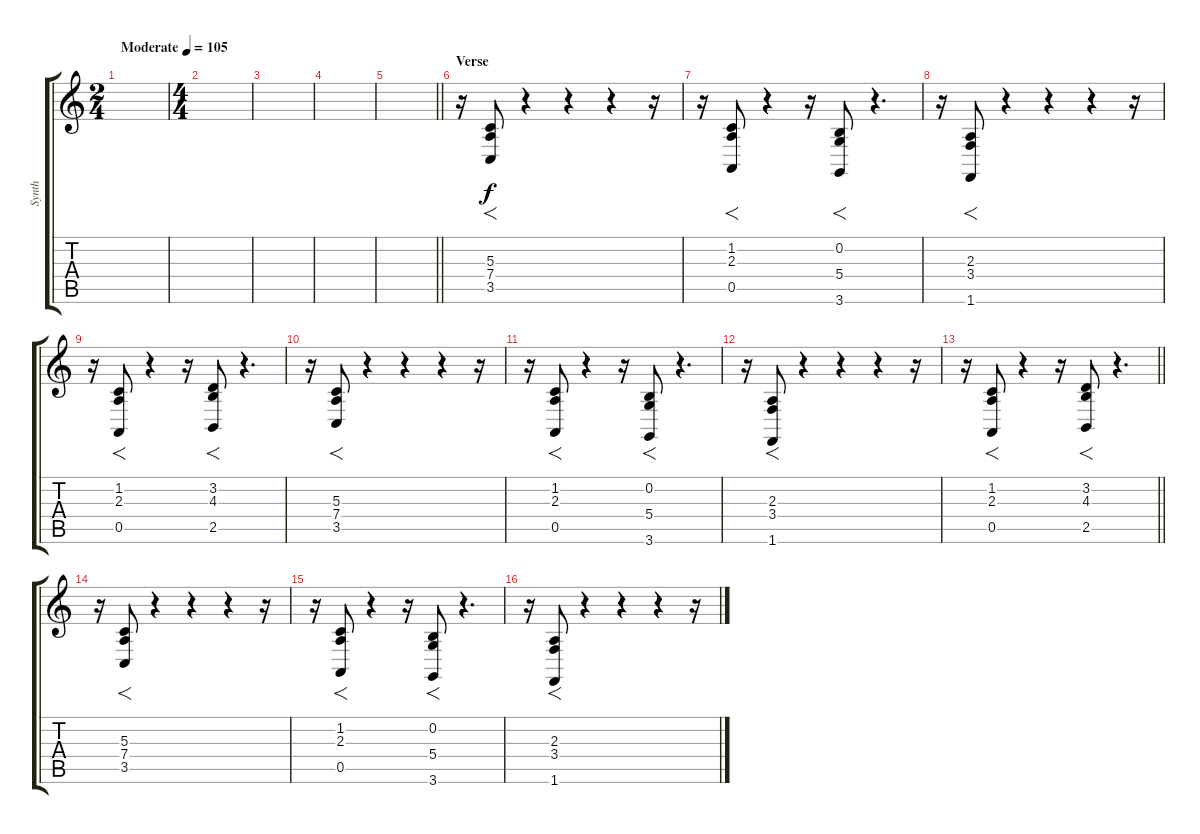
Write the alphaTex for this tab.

\track ("Synth" "Synth") {instrument fx4atmosphere}
\staff {score tabs}
\tuning (E4 B3 G3 D3 A2 E2) {hide}
\ts (2 4)
\tempo (105 "Moderate")
\clef g2
\ks c
|
\ts (4 4)
|
|
|
\barLineRight lightlight
|
\section ("" "Verse")
r.16 (5.3 7.4 3.5).8{f} r.4 r.4 r.4 r.16 |
r.16 (1.2 2.3 0.5).8{f} r.4 r.16 (0.2 5.4 3.6).8{f} r.4{d} |
r.16 (2.3 3.4 1.6).8{f} r.4 r.4 r.4 r.16 |
r.16 (1.2 2.3 0.5).8{f} r.4 r.16 (3.2 4.3 2.5).8{f} r.4{d} |
r.16 (5.3 7.4 3.5).8{f} r.4 r.4 r.4 r.16 |
r.16 (1.2 2.3 0.5).8{f} r.4 r.16 (0.2 5.4 3.6).8{f} r.4{d} |
r.16 (2.3 3.4 1.6).8{f} r.4 r.4 r.4 r.16 |
\barLineRight lightlight
r.16 (1.2 2.3 0.5).8{f} r.4 r.16 (3.2 4.3 2.5).8{f} r.4{d} |
r.16 (5.3 7.4 3.5).8{f} r.4 r.4 r.4 r.16 |
r.16 (1.2 2.3 0.5).8{f} r.4 r.16 (0.2 5.4 3.6).8{f} r.4{d} |
r.16 (2.3 3.4 1.6).8{f} r.4 r.4 r.4 r.16
